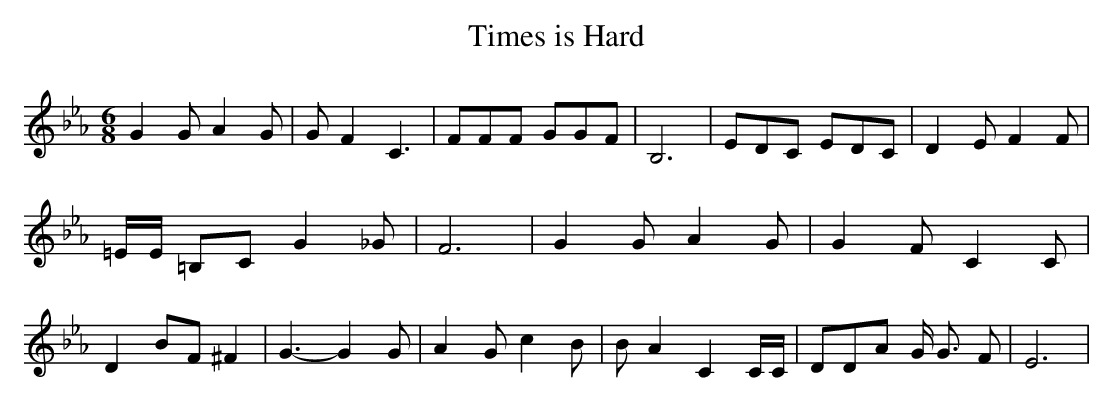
X:1
T:Times is Hard
M:6/8
L:1/8
K:Eb
 G2 G A2 G| G F2 C3| FFF GGF| B,6| EDC EDC| D2 E F2 F| =E/2E/2 =B,C G2 _G|\
 F6| G2 G A2 G| G2 F C2 C| D2 BF ^F2| G3- G2 G| A2 G c2 B| B A2 C2 C/2C/2|\
 DDA G/2 G3/2 F| E6|
